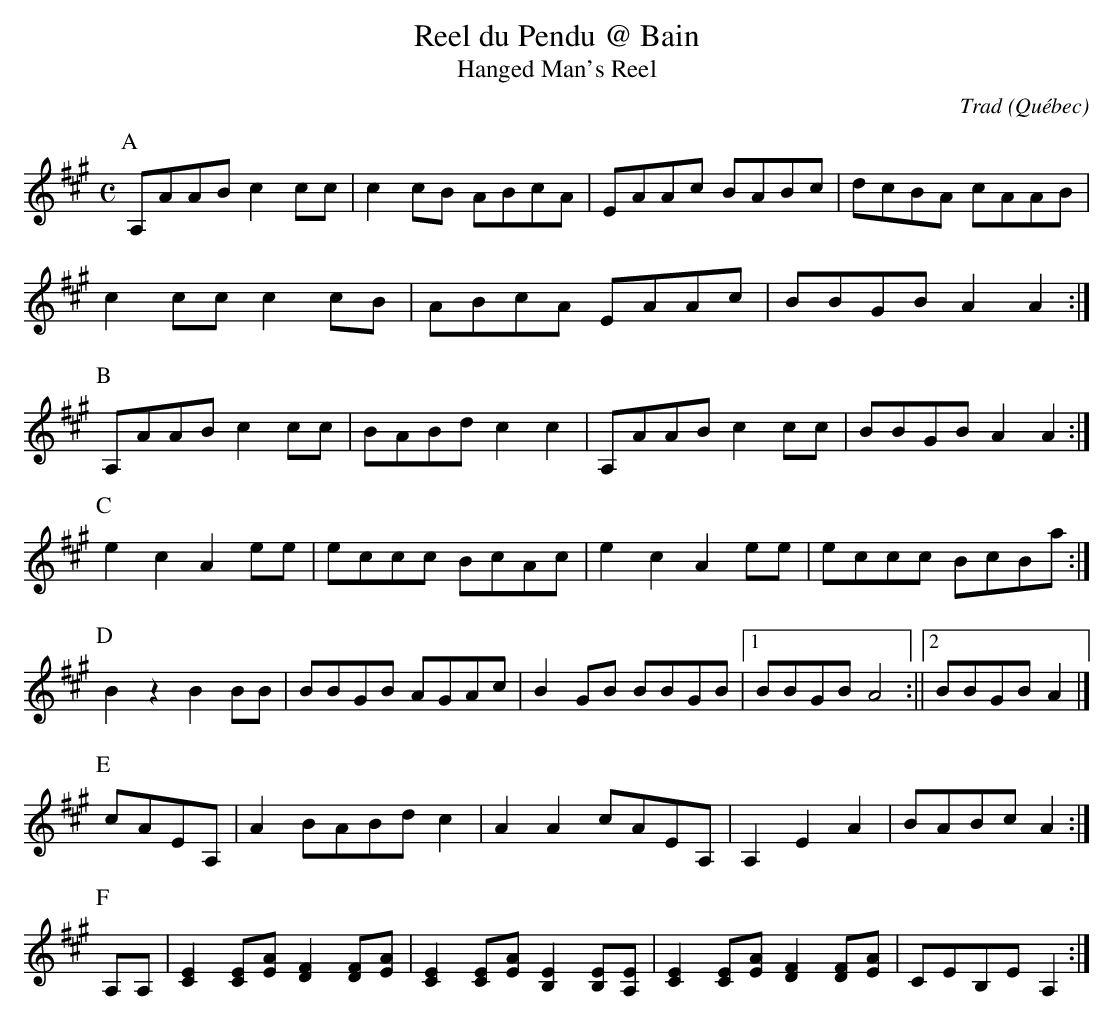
X:1
T:Reel du Pendu @ Bain
T:Hanged Man's Reel
C:Trad
O:Québec
M:C
L:1/8
K:Amaj
P:A
A,AAB c2 cc|c2 cB ABcA|EAAc BABc|dcBA cAAB|
c2 cc c2 cB|ABcA EAAc|BBGB A2 A2:|
P:B
A,AAB c2 cc|BABd c2 c2|A,AAB c2 cc|BBGB A2 A2:|
P:C
e2 c2 A2 ee|eccc BcAc|e2 c2 A2 ee|eccc BcBa:|
P:D
B2 z2 B2 BB|BBGB AGAc|B2 GB BBGB|1 BBGB A4:||2 BBGB A2|]
P:E
cAEA,|A2 BABd c2|A2 A2 cAEA,|A,2 E2 A2|BABc A2:|
P:F
A,A,|[C2E2][CE][AE] [D2F2] [DF][AE]|[C2E2] [CE][AE] [B,2E2] [B,E][A,E]|[C2E2] [CE][AE] [D2F2] [DF][AE]|CEB,E A,2:|]
